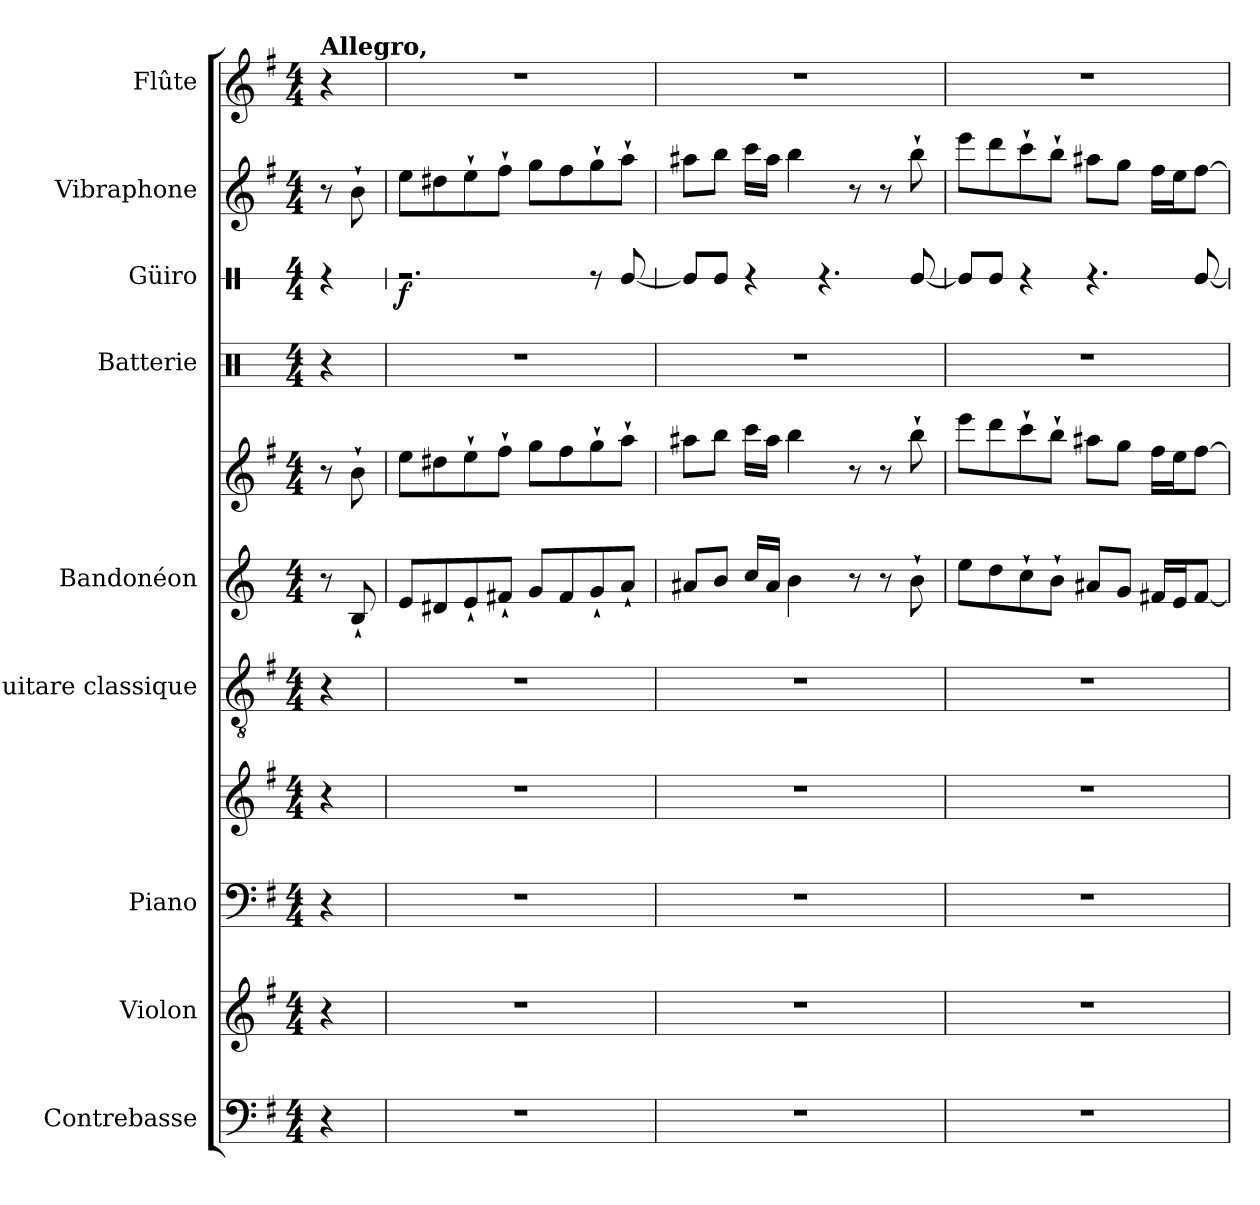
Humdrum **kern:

**kern	**kern	**kern	**kern	**kern	**kern	**kern	**kern	**kern	**dynam	**kern	**kern
*part9	*part8	*part7	*part7	*part6	*part5	*part5	*part4	*part3	*part3	*part2	*part1
*staff11	*staff10	*staff9	*staff8	*staff7	*staff6	*staff5	*staff4	*staff3	*staff3	*staff2	*staff1
*I"Contrebasse	*I"Violon	*I"Piano	*	*I"Guitare classique	*I"Bandonéon	*	*I"Batterie	*I"Güiro	*	*I"Vibraphone	*I"Flûte
*I'Cb.	*I'Vln.	*I'Pia.	*	*I'Guit.	*I'Ban.	*	*I'Batt.	*I'Gro.	*	*I'Vib.	*I'Fl.
*	*	*	*	*	*	*	*	*stria1	*	*	*
*clefF4	*clefG2	*clefF4	*clefG2	*clefGv2	*clefG2	*clefG2	*clefX	*clefX	*	*clefG2	*clefG2
*ITrd7c12	*	*	*	*	*	*	*	*	*	*	*
*k[f#]	*k[f#]	*k[f#]	*k[f#]	*k[f#]	*	*k[f#]	*k[]	*k[]	*	*k[f#]	*k[f#]
*M4/4	*M4/4	*M4/4	*M4/4	*M4/4	*M4/4	*M4/4	*M4/4	*M4/4	*	*M4/4	*M4/4
*MM143	*MM143	*MM143	*MM143	*MM143	*MM143	*MM143	*MM143	*MM143	*	*MM143	*MM143
=1	=1	=1	=1	=1	=1	=1	=1	=1	=1	=1	=1
!	!	!	!	!	!	!	!	!	!	!	!LO:TX:a:B:t=Allegro,
4r	4r	4r	4r	4r	8r	8r	4r	4r	.	8r	4r
.	.	.	.	.	8B`/	8b`\	.	.	.	8b`\	.
=2	=2	=2	=2	=2	=2	=2	=2	=2	=2	=2	=2
!	!	!	!	!	!	!	!	!	!LO:DY:b	!	!
1r	1r	1r	1r	1r	8e/L	8ee\L	1r	2.r	f	8ee\L	1r
.	.	.	.	.	8d#X/	8dd#X\	.	.	.	8dd#X\	.
.	.	.	.	.	8e`/	8ee`\	.	.	.	8ee`\	.
.	.	.	.	.	8f#X`/J	8ff#`\J	.	.	.	8ff#`\J	.
.	.	.	.	.	8g/L	8gg\L	.	.	.	8gg\L	.
.	.	.	.	.	8f#/	8ff#\	.	.	.	8ff#\	.
.	.	.	.	.	8g`/	8gg`\	.	8r	.	8gg`\	.
.	.	.	.	.	8a`/J	8aa`\J	.	[8Re/	.	8aa`\J	.
=3	=3	=3	=3	=3	=3	=3	=3	=3	=3	=3	=3
1r	1r	1r	1r	1r	8a#X/L	8aa#X\L	1r	8Re/L]	.	8aa#X\L	1r
.	.	.	.	.	8b/J	8bb\J	.	8Re/J	.	8bb\J	.
.	.	.	.	.	16cc/LL	16ccc\LL	.	4r	.	16ccc\LL	.
.	.	.	.	.	16a#/JJ	16aa#\JJ	.	.	.	16aa#\JJ	.
.	.	.	.	.	4b\	4bb\	.	.	.	4bb\	.
.	.	.	.	.	.	.	.	4.r	.	.	.
.	.	.	.	.	8r	8r	.	.	.	8r	.
.	.	.	.	.	8r	8r	.	.	.	8r	.
.	.	.	.	.	8b`\	8bb`\	.	[8Re/	.	8bb`\	.
=4	=4	=4	=4	=4	=4	=4	=4	=4	=4	=4	=4
1r	1r	1r	1r	1r	8ee\L	8eee\L	1r	8Re/L]	.	8eee\L	1r
.	.	.	.	.	8dd\	8ddd\	.	8Re/J	.	8ddd\	.
.	.	.	.	.	8cc`\	8ccc`\	.	4r	.	8ccc`\	.
.	.	.	.	.	8b`\J	8bb`\J	.	.	.	8bb`\J	.
.	.	.	.	.	8a#X/L	8aa#X\L	.	4.r	.	8aa#X\L	.
.	.	.	.	.	8g/J	8gg\J	.	.	.	8gg\J	.
.	.	.	.	.	16f#X/LL	16ff#\LL	.	.	.	16ff#\LL	.
.	.	.	.	.	16e/J	16ee\J	.	.	.	16ee\J	.
.	.	.	.	.	[8f#/J	[8ff#\J	.	[8Re/	.	[8ff#\J	.
=	=	=	=	=	=	=	=	=	=	=	=
*-	*-	*-	*-	*-	*-	*-	*-	*-	*-	*-	*-
